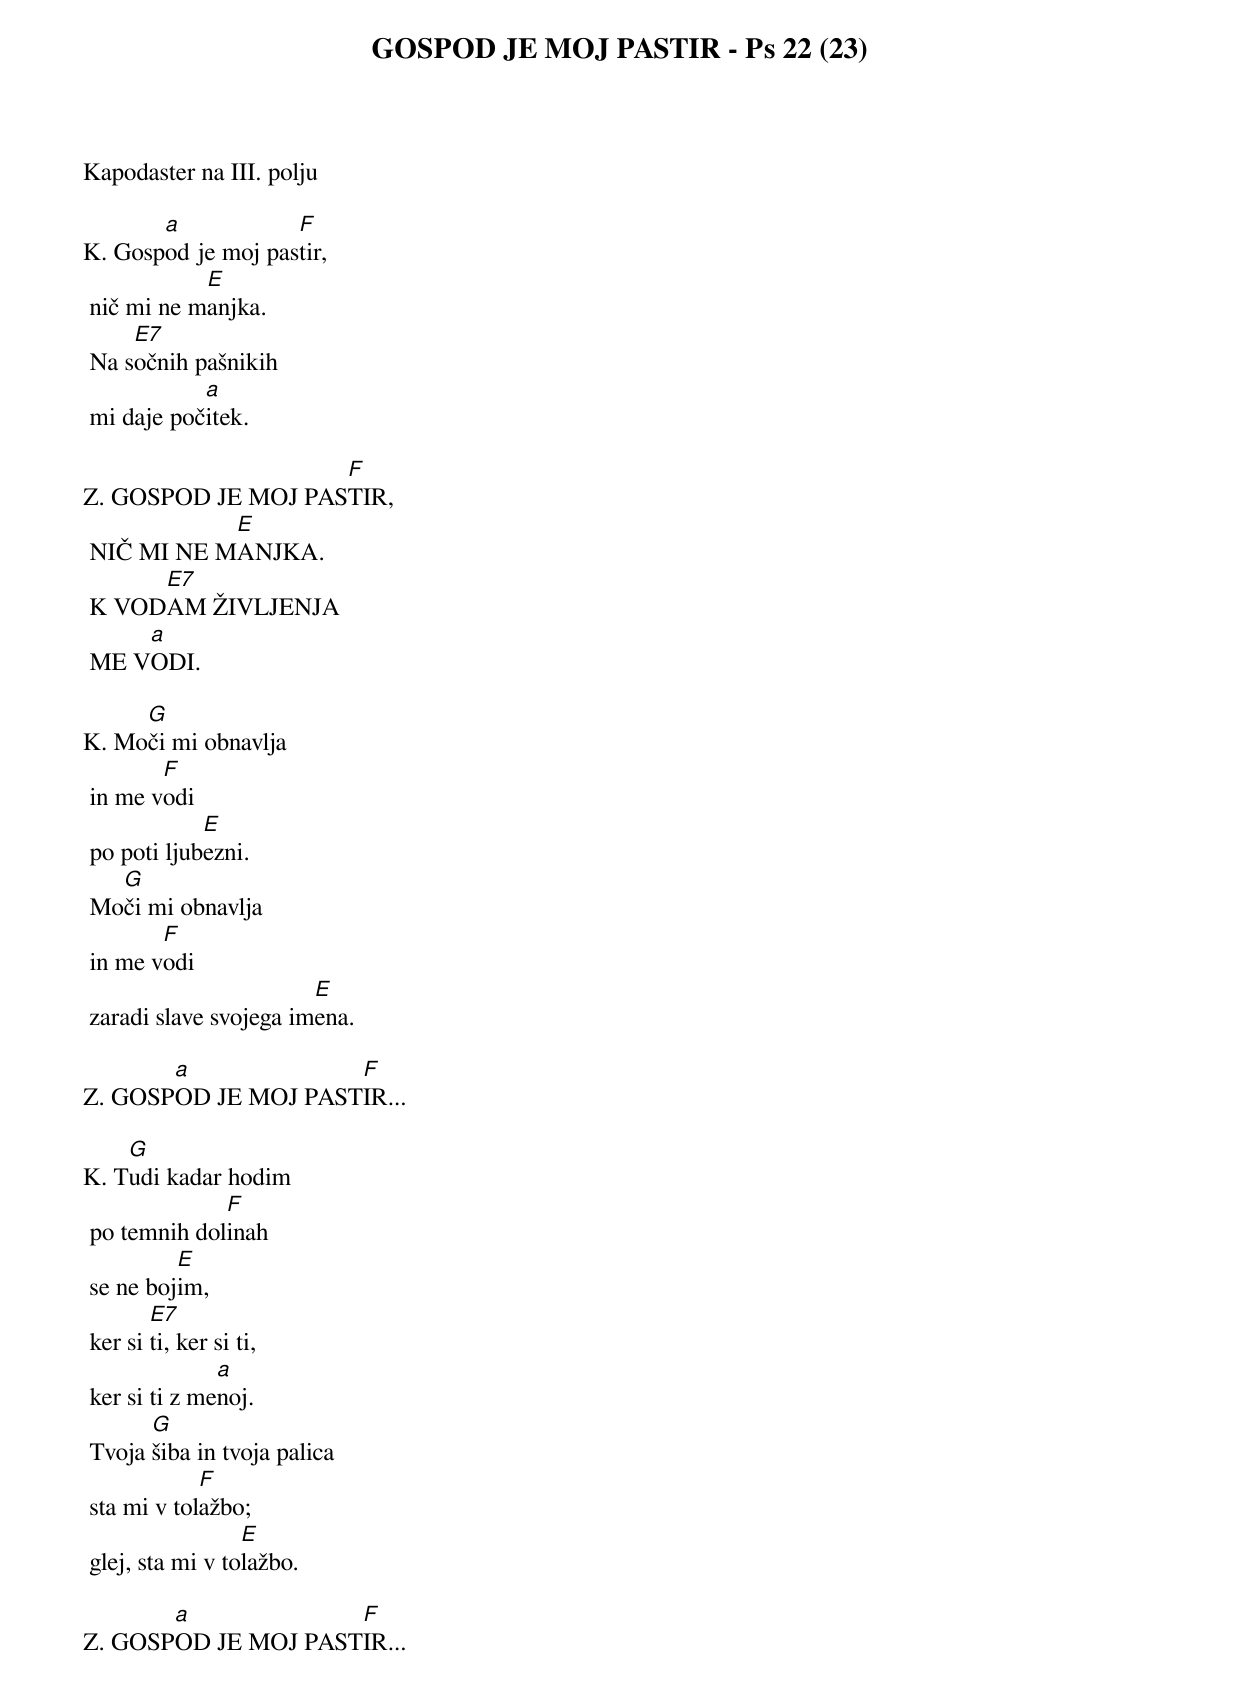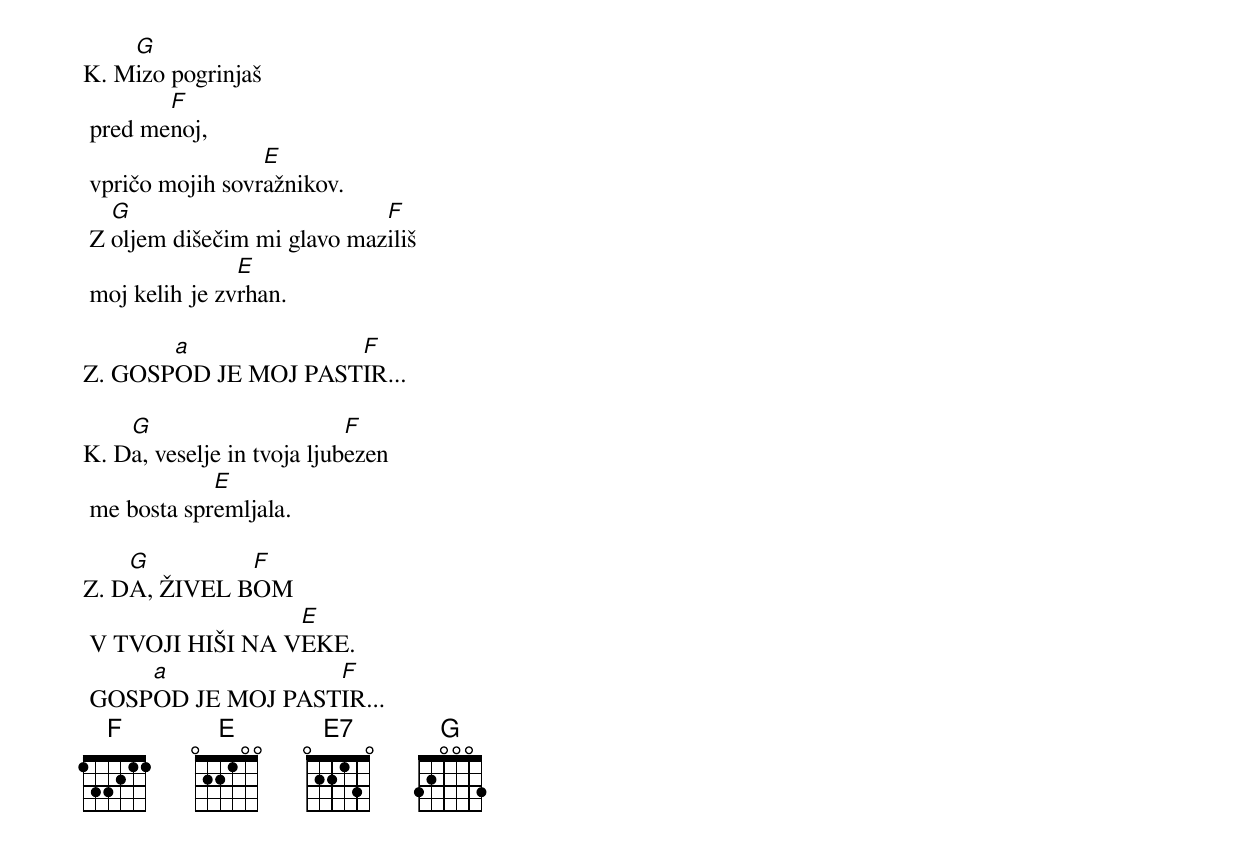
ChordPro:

{title: GOSPOD JE MOJ PASTIR - Ps 22 (23)}

Kapodaster na III. polju

K.	Gosp[a]od je moj pas[F]tir,
	nič mi ne m[E]anjka.
	Na s[E7]očnih pašnikih
	mi daje poč[a]itek.

Z.	GOSPOD JE MOJ PAS[F]TIR,
	NIČ MI NE M[E]ANJKA.
	K VOD[E7]AM ŽIVLJENJA
	ME V[a]ODI.

K.	Mo[G]či mi obnavlja
	in me v[F]odi
	po poti ljub[E]ezni.
	Mo[G]či mi obnavlja
	in me v[F]odi
	zaradi slave svojega im[E]ena.

Z.	GOSP[a]OD JE MOJ PAST[F]IR...

K.	T[G]udi kadar hodim
	po temnih dol[F]inah
	se ne boj[E]im,
	ker si [E7]ti, ker si ti,
	ker si ti z me[a]noj.
	Tvoja [G]šiba in tvoja palica
	sta mi v tol[F]ažbo;
	glej, sta mi v to[E]lažbo.

Z.	GOSP[a]OD JE MOJ PAST[F]IR...

K.	M[G]izo pogrinjaš
	pred me[F]noj,
	vpričo mojih sovr[E]ažnikov.
	Z [G]oljem dišečim mi glavo maz[F]iliš
	moj kelih je zv[E]rhan.

Z.	GOSP[a]OD JE MOJ PAST[F]IR...

K.	D[G]a, veselje in tvoja ljub[F]ezen
	me bosta spr[E]emljala.

Z.	D[G]A, ŽIVEL B[F]OM
	V TVOJI HIŠI NA V[E]EKE.
	GOSP[a]OD JE MOJ PAST[F]IR...
